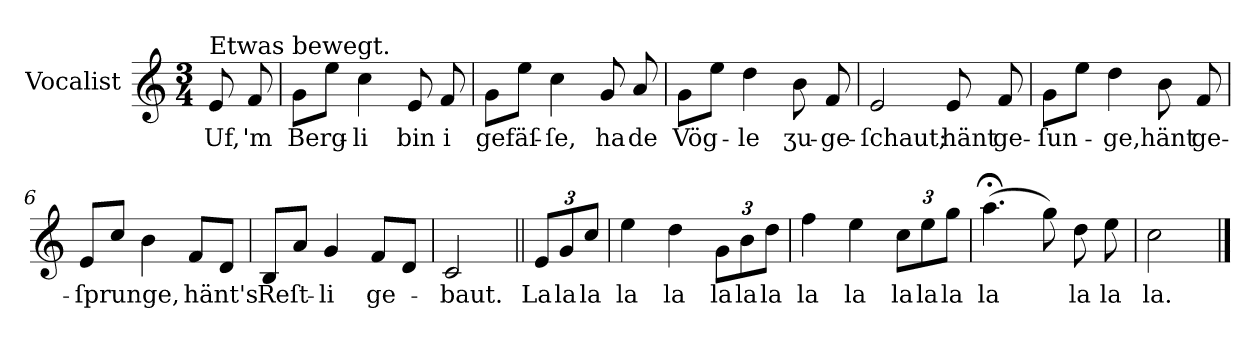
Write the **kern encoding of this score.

**kern	**text
*part1	*part1
*staff1	*staff1
*I"Vocalist	*
*clefG2	*
*k[]	*
*C:	*
*M3/4	*
=	=
!LO:TX:a:t=Etwas bewegt.	!
8e	Uf,
8f	'm
=1	=1
8gL	Berg-
8eeJ	.
4cc	-li
8e	bin
8f	i
=2	=2
8gL	gefäſ-
8eeJ	.
4cc	-ſe,
8g	ha
8a	de
=3	=3
8gL	Vög-
8eeJ	.
4dd	-le
8b	ʒu-
8f	-ge-
=4	=4
2e	-ſchaut;
8e	hänt
8f	ge-
=5	=5
8gL	-ſun-
8eeJ	.
4dd	-ge,
8b	hänt
8f	ge-
=6	=6
8eL	-ſprunge,
8ccJ	.
4b	.
8fL	hänt's
8dJ	.
=7	=7
8BL	Reſt-
8aJ	.
4g	-li
8fL	ge-
8dJ	.
=8	=8
2c	-baut.
=||	=||
12eL	La
12g	la
12ccJ	la
=9	=9
4ee	la
4dd	la
12gL	la
12b	la
12ddJ	la
=10	=10
4ff	la
4ee	la
12ccL	la
12ee	la
12ggJ	la
=11	=11
(4.aa;<	la
8gg)	.
8dd	la
8ee	la
=12	=12
2cc	la.
==	==
*-	*-
